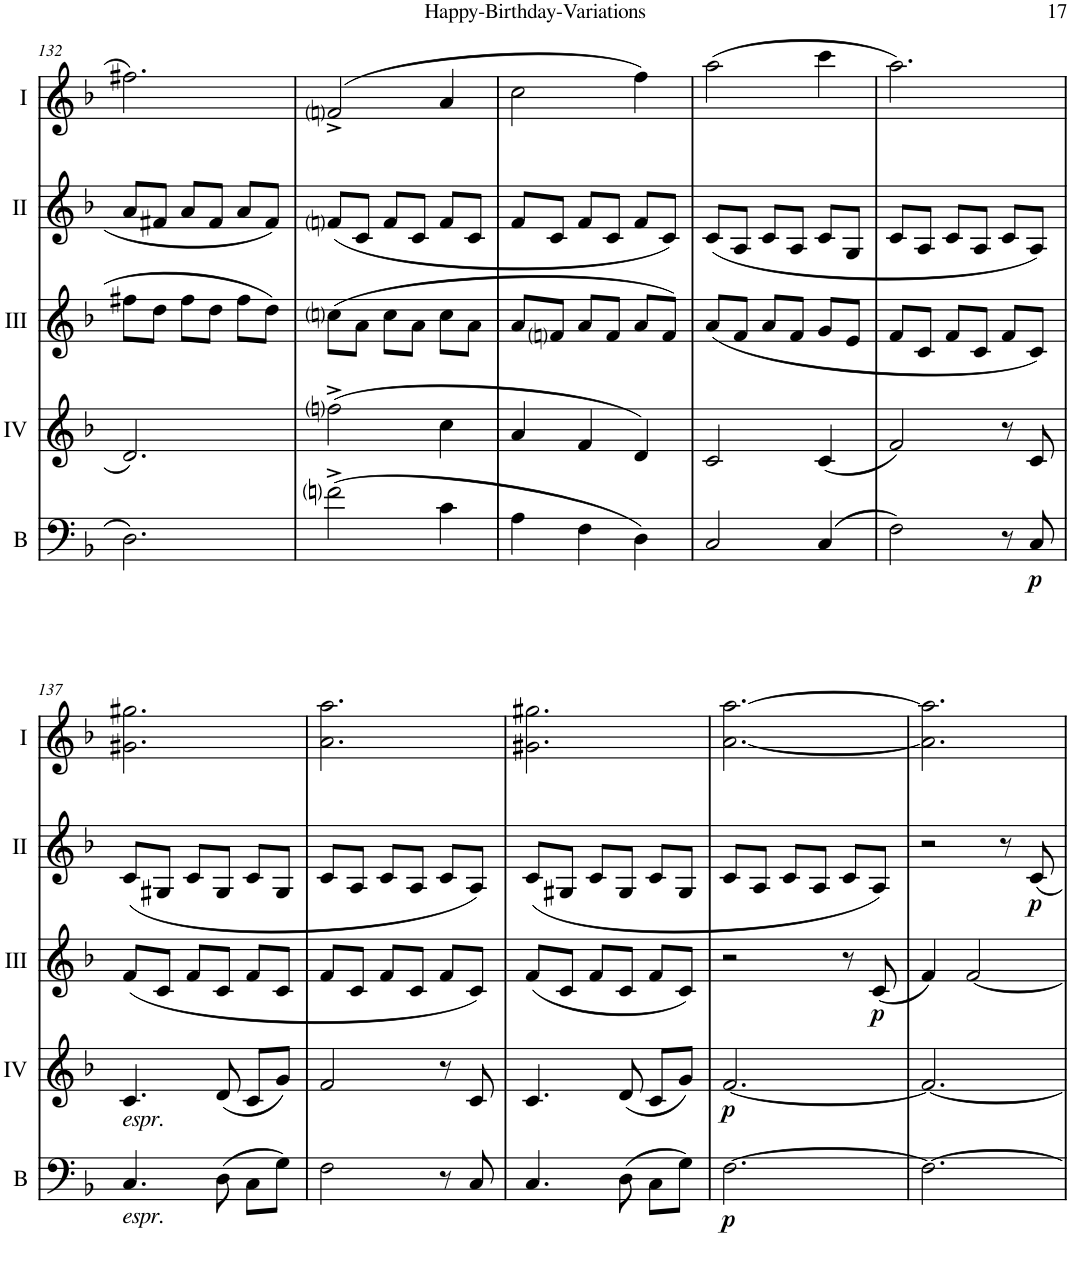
**kern	**dynam	**kern	**dynam	**kern	**dynam	**kern	**dynam	**kern
*part5	*part5	*part4	*part4	*part3	*part3	*part2	*part2	*part1
*staff5	*staff5	*staff4	*staff4	*staff3	*staff3	*staff2	*staff2	*staff1
*I"Bass	*	*I"Acc. 4	*	*I"Acc. 3	*	*I"Acc. 2	*	*I"Acc. 1
*I'B	*	*	*	*	*	*	*	*
!!LO:PB:g=z
*clefF4	*	*clefG2	*	*clefG2	*	*clefG2	*	*clefG2
*Trd7c12	*	*Trd7c12	*	*Trd7c12	*	*	*	*
*k[b-]	*	*k[b-]	*	*k[b-]	*	*k[b-]	*	*k[b-]
*M3/4	*	*M3/4	*	*M3/4	*	*M3/4	*	*M3/4
=132	=132	=132	=132	=132	=132	=132	=132	=132
2.D\	.	2.d/	.	8ff#X\L	.	8a/L	.	2.ff#X\
.	.	.	.	8dd\J	.	8f#X/J	.	.
.	.	.	.	8ff#\L	.	8a/L	.	.
.	.	.	.	8dd\J	.	8f#/J	.	.
.	.	.	.	8ff#\L	.	8a/L	.	.
.	.	.	.	8dd\J	.	8f#/J	.	.
=133	=133	=133	=133	=133	=133	=133	=133	=133
(2fni^\	.	(2ffni^\	.	(8ccni\L	.	(8fni/L	.	(2fni^/
.	.	.	.	8a\J	.	8c/J	.	.
.	.	.	.	8cc\L	.	8f/L	.	.
.	.	.	.	8a\J	.	8c/J	.	.
4c\	.	4cc\	.	8cc\L	.	8f/L	.	4a/
.	.	.	.	8a\J	.	8c/J	.	.
=134	=134	=134	=134	=134	=134	=134	=134	=134
4A\	.	4a/	.	8a/L	.	8f/L	.	2cc\
.	.	.	.	8fni/J	.	8c/J	.	.
4F\	.	4f/	.	8a/L	.	8f/L	.	.
.	.	.	.	8f/J	.	8c/J	.	.
4D\)	.	4d/)	.	8a/L	.	8f/L	.	4ff\)
.	.	.	.	8f/J)	.	8c/J)	.	.
=135	=135	=135	=135	=135	=135	=135	=135	=135
2C/	.	2c/	.	(8a/L	.	(8c/L	.	(2aa\
.	.	.	.	8f/J	.	8A/J	.	.
.	.	.	.	8a/L	.	8c/L	.	.
.	.	.	.	8f/J	.	8A/J	.	.
(4C/	.	(4c/	.	8g/L	.	8c/L	.	4ccc\
.	.	.	.	8e/J	.	8G/J	.	.
=136	=136	=136	=136	=136	=136	=136	=136	=136
2F\)	.	2f/)	.	8f/L	.	8c/L	.	2.aa\)
.	.	.	.	8c/J	.	8A/J	.	.
.	.	.	.	8f/L	.	8c/L	.	.
.	.	.	.	8c/J	.	8A/J	.	.
8r	.	8r	.	8f/L	.	8c/L	.	.
!	!LO:DY:b	!	!	!	!	!	!	!
8C/	p	8c/	.	8c/J)	.	8A/J)	.	.
!!LO:LB:g=z
=137	=137	=137	=137	=137	=137	=137	=137	=137
!	!	!LO:TX:b:i:t=espr.	!	!	!	!	!	!
!LO:TX:b:i:t=espr.	!	!	!	!	!	!	!	!
4.C/	.	4.c/	.	(8f/L	.	(8c/L	.	2.g#X\ 2.gg#X\
.	.	.	.	8c/J	.	8G#X/J	.	.
.	.	.	.	8f/L	.	8c/L	.	.
(8D\	.	(8d/	.	8c/J	.	8G#/J	.	.
8C\L	.	8c/L	.	8f/L	.	8c/L	.	.
8G\J)	.	8g/J)	.	8c/J	.	8G#/J	.	.
=138	=138	=138	=138	=138	=138	=138	=138	=138
2F\	.	2f/	.	8f/L	.	8c/L	.	2.a\ 2.aa\
.	.	.	.	8c/J	.	8A/J	.	.
.	.	.	.	8f/L	.	8c/L	.	.
.	.	.	.	8c/J	.	8A/J	.	.
8r	.	8r	.	8f/L	.	8c/L	.	.
8C/	.	8c/	.	8c/J)	.	8A/J)	.	.
=139	=139	=139	=139	=139	=139	=139	=139	=139
4.C/	.	4.c/	.	(8f/L	.	(8c/L	.	2.g#X\ 2.gg#X\
.	.	.	.	8c/J	.	8G#X/J	.	.
.	.	.	.	8f/L	.	8c/L	.	.
(8D\	.	(8d/	.	8c/J	.	8G#/J	.	.
8C\L	.	8c/L	.	8f/L	.	8c/L	.	.
8G\J)	.	8g/J)	.	8c/J)	.	8G#/J	.	.
=140	=140	=140	=140	=140	=140	=140	=140	=140
!	!LO:DY:b	!	!LO:DY:b	!	!	!	!	!
[2.F\	p	[2.f/	p	2r	.	8c/L	.	[2.a\ [2.aa\
.	.	.	.	.	.	8A/J	.	.
.	.	.	.	.	.	8c/L	.	.
.	.	.	.	.	.	8A/J	.	.
.	.	.	.	8r	.	8c/L	.	.
!	!	!	!	!	!LO:DY:b	!	!	!
.	.	.	.	(8c/	p	8A/J)	.	.
=141	=141	=141	=141	=141	=141	=141	=141	=141
2.F\_	.	2.f/_	.	4f/)	.	2r	.	2.a\] 2.aa\]
.	.	.	.	[2f/	.	.	.	.
.	.	.	.	.	.	8r	.	.
!	!	!	!	!	!	!	!LO:DY:b	!
.	.	.	.	.	.	8c/	p	.
=	=	=	=	=	=	=	=	=
*-	*-	*-	*-	*-	*-	*-	*-	*-
